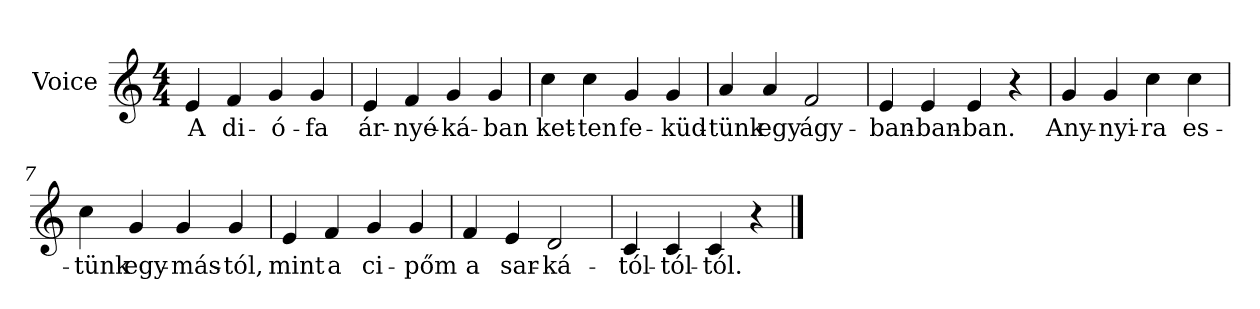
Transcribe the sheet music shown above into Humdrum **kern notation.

**kern	**text
*part1	*part1
*staff1	*staff1
*I"Voice	*
*clefG2	*
*k[]	*
*C:	*
*M4/4	*
=1	=1
4e/	A
4f/	di-
4g/	-ó-
4g/	-fa
=2	=2
4e/	ár-
4f/	-nyé-
4g/	-ká-
4g/	-ban
=3	=3
4cc\	ket-
4cc\	-ten
4g/	fe-
4g/	-küd-
=4	=4
4a/	-tünk
4a/	egy
2f/	ágy-
=5	=5
4e/	-ban-
4e/	-ban-
4e/	-ban.
4r	.
=6	=6
4g/	Any-
4g/	-nyi-
4cc\	-ra
4cc\	es-
=7	=7
4cc\	-tünk
4g/	egy-
4g/	-más-
4g/	-tól,
=8	=8
4e/	mint
4f/	a
4g/	ci-
4g/	-pőm
=9	=9
4f/	a
4e/	sar-
2d/	-ká-
=10	=10
4c/	tól-
4c/	-tól-
4c/	-tól.
4r	.
==	==
*-	*-
